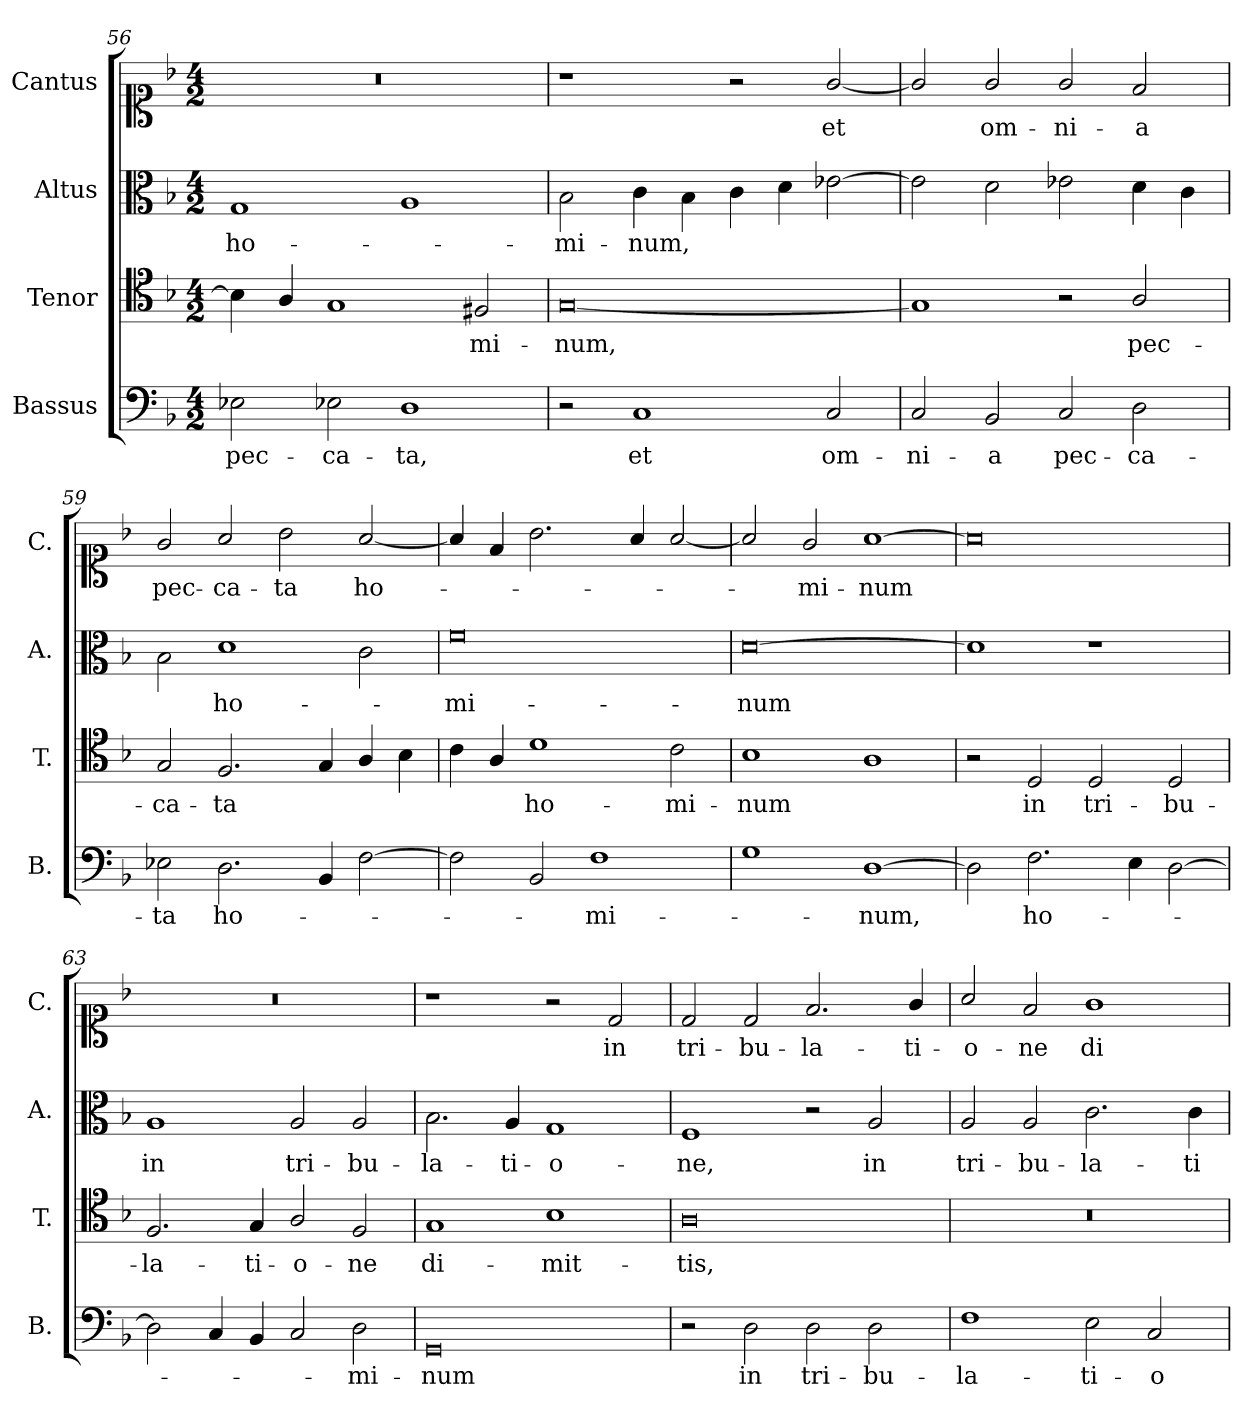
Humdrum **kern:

**kern	**text	**kern	**text	**kern	**text	**kern	**text
*part4	*part4	*part3	*part3	*part2	*part2	*part1	*part1
*staff4	*staff4	*staff3	*staff3	*staff2	*staff2	*staff1	*staff1
*I"Bassus	*	*I"Tenor	*	*I"Altus	*	*I"Cantus	*
*I'B.	*	*I'T.	*	*I'A.	*	*I'C.	*
*clefF4	*	*clefC4	*	*clefC3	*	*clefC1	*
*k[b-]	*	*k[b-]	*	*k[b-]	*	*k[b-]	*
*M4/2	*	*M4/2	*	*M4/2	*	*M4/2	*
=56	=56	=56	=56	=56	=56	=56	=56
!	!LO:LY:b	!	!	!	!LO:LY:b	!	!
2E-X\	pec-	4B-\]	.	1G	ho-	0r	.
.	.	4A/	.	.	.	.	.
!	!LO:LY:b	!	!	!	!	!	!
2E-X\	-ca-	1G	.	.	.	.	.
!	!LO:LY:b	!	!	!	!	!	!
1D	-ta,	.	.	1A	.	.	.
!	!	!	!LO:LY:b	!	!	!	!
.	.	2F#X/	-mi-	.	.	.	.
!!LO:LB:g=z
=57	=57	=57	=57	=57	=57	=57	=57
!	!	!	!LO:LY:b	!	!LO:LY:b	!	!
2r	.	[0G	-num,	2B-\	-mi-	1r	.
!	!LO:LY:b	!	!	!	!LO:LY:b	!	!
1C	et	.	.	4c\	-num,	.	.
.	.	.	.	4B-\	.	.	.
.	.	.	.	4c\	.	2r	.
.	.	.	.	4d\	.	.	.
!	!LO:LY:b	!	!	!	!	!	!LO:LY:b
2C/	om-	.	.	[2e-X\	.	[2g/	et
=58	=58	=58	=58	=58	=58	=58	=58
!	!LO:LY:b	!	!	!	!	!	!
2C/	-ni-	1G]	.	2e-\]	.	2g/]	.
!	!LO:LY:b	!	!	!	!	!	!LO:LY:b
2BB-/	-a	.	.	2d\	.	2g/	om-
!	!LO:LY:b	!	!	!	!	!	!LO:LY:b
2C/	pec-	2r	.	2e-X\	.	2g/	-ni-
!	!LO:LY:b	!	!LO:LY:b	!	!	!	!LO:LY:b
2D\	-ca-	2A/	pec-	4d\	.	2f/	-a
.	.	.	.	4c\	.	.	.
=59	=59	=59	=59	=59	=59	=59	=59
!	!LO:LY:b	!	!LO:LY:b	!	!	!	!LO:LY:b
2E-X\	-ta	2G/	-ca-	2B-\	.	2g/	pec-
!	!LO:LY:b	!	!LO:LY:b	!	!LO:LY:b	!	!LO:LY:b
2.D\	ho-	2.F/	-ta	1d	ho-	2a/	-ca-
!	!	!	!	!	!	!	!LO:LY:b
.	.	.	.	.	.	2b-\	-ta
4BB-/	.	4G/	.	.	.	.	.
!	!	!	!	!	!	!	!LO:LY:b
[2F\	.	4A/	.	2c\	.	[2a/	ho-
.	.	4B-\	.	.	.	.	.
=60	=60	=60	=60	=60	=60	=60	=60
!	!	!	!	!	!LO:LY:b	!	!
2F\]	.	4c\	.	0f	-mi-	4a/]	.
.	.	4A/	.	.	.	4f/	.
!	!	!	!LO:LY:b	!	!	!	!
2BB-/	.	1d	ho-	.	.	2.b-\	.
!	!LO:LY:b	!	!	!	!	!	!
1F	-mi-	.	.	.	.	.	.
.	.	.	.	.	.	4a/	.
!	!	!	!LO:LY:b	!	!	!	!
.	.	2c\	-mi-	.	.	[2a/	.
=61	=61	=61	=61	=61	=61	=61	=61
!	!	!	!LO:LY:b	!	!LO:LY:b	!	!
1G	.	1B-	-num	[0d	-num	2a/]	.
!	!	!	!	!	!	!	!LO:LY:b
.	.	.	.	.	.	2g/	-mi-
!	!LO:LY:b	!	!	!	!	!	!LO:LY:b
[1D	-num,	1A	.	.	.	[1a	-num
=62	=62	=62	=62	=62	=62	=62	=62
2D\]	.	2r	.	1d]	.	0a]	.
!	!LO:LY:b	!	!LO:LY:b	!	!	!	!
2.F\	ho-	2D/	in	.	.	.	.
!	!	!	!LO:LY:b	!	!	!	!
.	.	2D/	tri-	1r	.	.	.
4E\	.	.	.	.	.	.	.
!	!	!	!LO:LY:b	!	!	!	!
[2D\	.	2D/	-bu-	.	.	.	.
!!LO:LB:g=z
=63	=63	=63	=63	=63	=63	=63	=63
!	!	!	!LO:LY:b	!	!LO:LY:b	!	!
2D\]	.	2.F/	-la-	1A	in	0r	.
4C/	.	.	.	.	.	.	.
!	!	!	!LO:LY:b	!	!	!	!
4BB-/	.	4G/	-ti-	.	.	.	.
!	!	!	!LO:LY:b	!	!LO:LY:b	!	!
2C/	.	2A/	-o-	2A/	tri-	.	.
!	!LO:LY:b	!	!LO:LY:b	!	!LO:LY:b	!	!
2D\	-mi-	2F/	-ne	2A/	-bu-	.	.
=64	=64	=64	=64	=64	=64	=64	=64
!	!LO:LY:b	!	!LO:LY:b	!	!LO:LY:b	!	!
0GG	-num	1G	di-	2.B-\	-la-	1r	.
!	!	!	!	!	!LO:LY:b	!	!
.	.	.	.	4A/	-ti-	.	.
!	!	!	!LO:LY:b	!	!LO:LY:b	!	!
.	.	1B-	-mit-	1G	-o-	2r	.
!	!	!	!	!	!	!	!LO:LY:b
.	.	.	.	.	.	2d/	in
=65	=65	=65	=65	=65	=65	=65	=65
!	!	!	!LO:LY:b	!	!LO:LY:b	!	!LO:LY:b
2r	.	0A	-tis,	1F	-ne,	2d/	tri-
!	!LO:LY:b	!	!	!	!	!	!LO:LY:b
2D\	in	.	.	.	.	2d/	-bu-
!	!LO:LY:b	!	!	!	!	!	!LO:LY:b
2D\	tri-	.	.	2r	.	2.f/	-la-
!	!LO:LY:b	!	!	!	!LO:LY:b	!	!
2D\	-bu-	.	.	2A/	in	.	.
!	!	!	!	!	!	!	!LO:LY:b
.	.	.	.	.	.	4g/	-ti-
=66	=66	=66	=66	=66	=66	=66	=66
!	!LO:LY:b	!	!	!	!LO:LY:b	!	!LO:LY:b
1F	-la-	0r	.	2A/	tri-	2a/	-o-
!	!	!	!	!	!LO:LY:b	!	!LO:LY:b
.	.	.	.	2A/	-bu-	2f/	-ne
!	!LO:LY:b	!	!	!	!LO:LY:b	!	!LO:LY:b
2E\	-ti-	.	.	2.c\	-la-	1g	di-
!	!LO:LY:b	!	!	!	!	!	!
2C/	-o-	.	.	.	.	.	.
!	!	!	!	!	!LO:LY:b	!	!
.	.	.	.	4c\	-ti-	.	.
=	=	=	=	=	=	=	=
*-	*-	*-	*-	*-	*-	*-	*-
